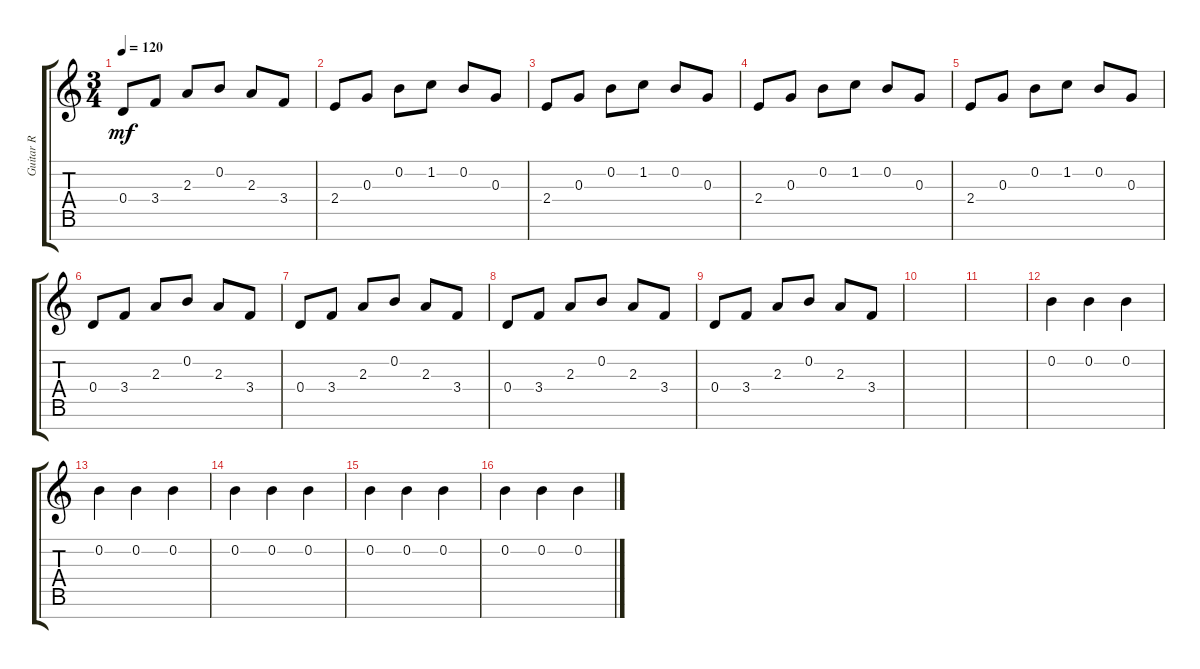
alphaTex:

\track ("Guitar R" "Guitar R") {instrument acousticguitarsteel}
\staff {score tabs}
\tuning (E4 B3 G3 D3 A2 E2 B1) {hide}
\ts (3 4)
\tempo 120
\clef g2
\ks c
0.4.8{dy mf} 3.4.8 2.3.8 0.2.8 2.3.8 3.4.8 |
2.4.8 0.3.8 0.2.8 1.2.8 0.2.8 0.3.8 |
2.4.8 0.3.8 0.2.8 1.2.8 0.2.8 0.3.8 |
2.4.8 0.3.8 0.2.8 1.2.8 0.2.8 0.3.8 |
2.4.8 0.3.8 0.2.8 1.2.8 0.2.8 0.3.8 |
0.4.8 3.4.8 2.3.8 0.2.8 2.3.8 3.4.8 |
0.4.8 3.4.8 2.3.8 0.2.8 2.3.8 3.4.8 |
0.4.8 3.4.8 2.3.8 0.2.8 2.3.8 3.4.8 |
0.4.8 3.4.8 2.3.8 0.2.8 2.3.8 3.4.8 |
|
|
0.2.4 0.2.4 0.2.4 |
0.2.4 0.2.4 0.2.4 |
0.2.4 0.2.4 0.2.4 |
0.2.4 0.2.4 0.2.4 |
0.2.4 0.2.4 0.2.4
